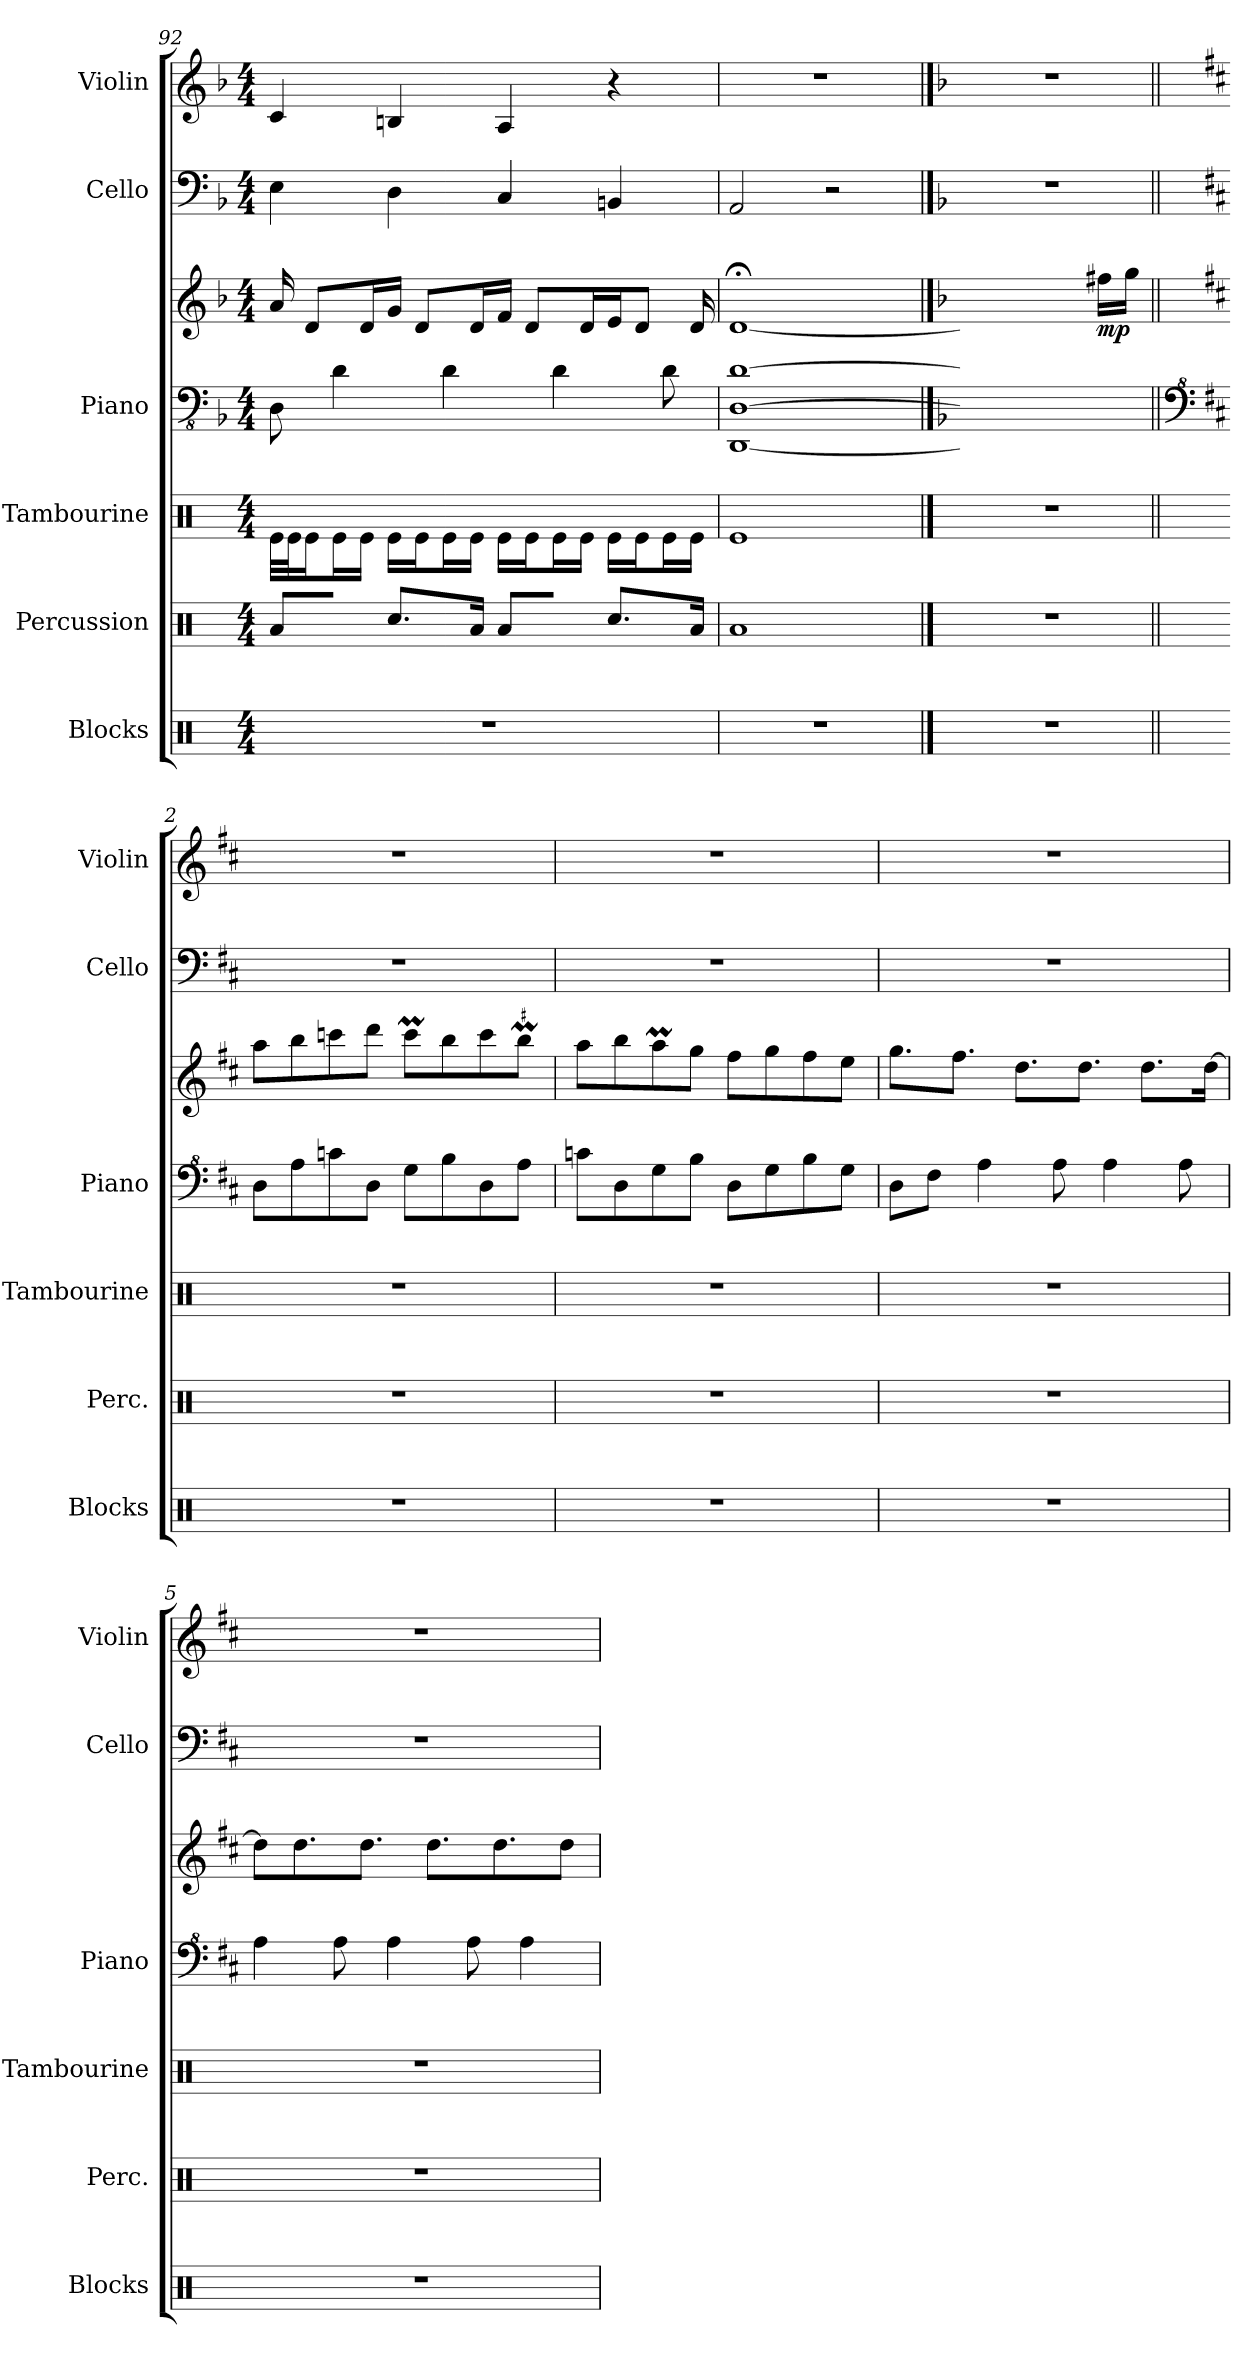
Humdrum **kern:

**kern	**kern	**kern	**kern	**kern	**dynam	**kern	**kern
*part6	*part5	*part4	*part3	*part3	*part3	*part2	*part1
*staff7	*staff6	*staff5	*staff4	*staff3	*staff3/4	*staff2	*staff1
*I"Blocks	*I"Percussion	*I"Tambourine	*I"Piano	*	*	*I"Cello	*I"Violin
*I'Blocks	*I'Perc.	*I'Tambourine	*I'Piano	*	*	*I'Cello	*I'Violin
*clefX	*clefX	*clefX	*clefFv4	*clefG2	*	*clefF4	*clefG2
*k[]	*k[]	*k[]	*k[b-]	*k[b-]	*	*k[b-]	*k[b-]
*M4/4	*M4/4	*M4/4	*M4/4	*M4/4	*	*M4/4	*M4/4
=92	=92	=92	=92	=92	=92	=92	=92
1r	8Ra/L	32Re\LLL	8DD\	16a/	.	4E\	4c/
.	.	32Re\J	.	.	.	.	.
.	.	16Re\J	.	8d/L	.	.	.
.	8R/J	16Re\L	4D\	.	.	.	.
.	.	16Re\JJ	.	16d/L	.	.	.
.	8.Rcc/L	16Re\LL	.	16g/JJ	.	4D\	4Bn/
.	.	16Re\J	.	8d/L	.	.	.
.	.	16Re\L	4D\	.	.	.	.
.	16Ra\Jk	16Re\JJ	.	16d/L	.	.	.
.	8Ra/L	16Re\LL	.	16f/JJ	.	4C/	4A/
.	.	16Re\J	.	8d/L	.	.	.
.	8R/J	16Re\L	4D\	.	.	.	.
.	.	16Re\JJ	.	16d/L	.	.	.
.	8.Rcc/L	16Re\LL	.	16e/J	.	4BBn/	4r
.	.	16Re\J	.	8d/J	.	.	.
.	.	16Re\L	8D\	.	.	.	.
.	16Ra\Jk	16Re\JJ	.	16d/	.	.	.
=93	=93	=93	=93	=93	=93	=93	=93
1r	1Ra	1Re	[1DDD [1DD [1D	[1d;<	.	2AA/	1r
.	.	.	.	.	.	2r	.
!!LO:PB:g=z
==1	==1	==1	==1	==1	==1	==1	==1
*stria1	*stria3	*stria1	*	*	*	*	*
*	*	*	*k[b-]	*k[b-]	*	*k[b-]	*k[b-]
1r	1r	1r	1DDDyy] 1DDyy] 1Dyy]	2..d/yy]	.	1r	1r
!	!	!	!	!	!LO:DY:b	!	!
.	.	.	.	16ff#X\LL	mp	.	.
.	.	.	.	16gg\JJ	.	.	.
=2||	=2||	=2||	=2||	=2||	=2||	=2||	=2||
*	*	*	*clefF^4	*	*	*	*
*	*	*	*k[f#c#]	*k[f#c#]	*	*k[f#c#]	*k[f#c#]
1r	1r	1r	8d\L	8aa\L	.	1r	1r
.	.	.	8a\	8bb\	.	.	.
.	.	.	8ccn\	8cccn\	.	.	.
.	.	.	8d\J	8ddd\J	.	.	.
.	.	.	8g\L	8cccM\L	.	.	.
.	.	.	8b\	8bb\	.	.	.
.	.	.	8d\	8ccc\	.	.	.
.	.	.	8a\J	8bbM\J	.	.	.
=3	=3	=3	=3	=3	=3	=3	=3
1r	1r	1r	8ccn\L	8aa\L	.	1r	1r
.	.	.	8d\	8bb\	.	.	.
.	.	.	8g\	8aaM\	.	.	.
.	.	.	8b\J	8gg\J	.	.	.
.	.	.	8d\L	8ff#\L	.	.	.
.	.	.	8g\	8gg\	.	.	.
.	.	.	8b\	8ff#\	.	.	.
.	.	.	8g\J	8ee\J	.	.	.
=4	=4	=4	=4	=4	=4	=4	=4
1r	1r	1r	8d\L	8.gg\L	.	1r	1r
.	.	.	8f#\J	.	.	.	.
.	.	.	.	8.ff#\J	.	.	.
.	.	.	4a\	.	.	.	.
.	.	.	.	8.dd\L	.	.	.
.	.	.	8a\	.	.	.	.
.	.	.	.	8.dd\J	.	.	.
.	.	.	4a\	.	.	.	.
.	.	.	.	8.dd\L	.	.	.
.	.	.	8a\	.	.	.	.
.	.	.	.	[16dd\Jk	.	.	.
=5	=5	=5	=5	=5	=5	=5	=5
1r	1r	1r	4a\	8dd\L]	.	1r	1r
.	.	.	.	8.dd\	.	.	.
.	.	.	8a\	.	.	.	.
.	.	.	.	8.dd\J	.	.	.
.	.	.	4a\	.	.	.	.
.	.	.	.	8.dd\L	.	.	.
.	.	.	8a\	.	.	.	.
.	.	.	.	8.dd\	.	.	.
.	.	.	4a\	.	.	.	.
.	.	.	.	8dd\J	.	.	.
=	=	=	=	=	=	=	=
*-	*-	*-	*-	*-	*-	*-	*-
